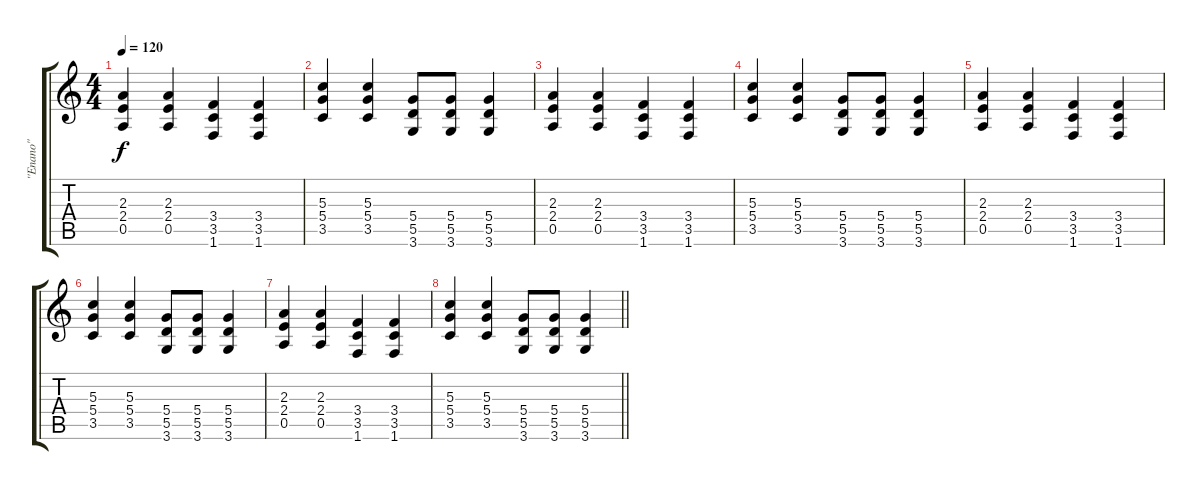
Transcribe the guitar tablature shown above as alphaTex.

\track ("''Enano''" "''Enano''") {instrument overdrivenguitar}
\staff {score tabs}
\tuning (E4 B3 G3 D3 A2 E2) {hide}
\ts (4 4)
\tempo 120
\clef g2
\ks c
(2.3 2.4 0.5).4{dy f} (2.3 2.4 0.5).4 (3.4 3.5 1.6).4 (3.4 3.5 1.6).4 |
(5.3 5.4 3.5).4 (5.3 5.4 3.5).4 (5.4 5.5 3.6).8 (5.4 5.5 3.6).8 (5.4 5.5 3.6).4 |
(2.3 2.4 0.5).4 (2.3 2.4 0.5).4 (3.4 3.5 1.6).4 (3.4 3.5 1.6).4 |
(5.3 5.4 3.5).4 (5.3 5.4 3.5).4 (5.4 5.5 3.6).8 (5.4 5.5 3.6).8 (5.4 5.5 3.6).4 |
(2.3 2.4 0.5).4 (2.3 2.4 0.5).4 (3.4 3.5 1.6).4 (3.4 3.5 1.6).4 |
(5.3 5.4 3.5).4 (5.3 5.4 3.5).4 (5.4 5.5 3.6).8 (5.4 5.5 3.6).8 (5.4 5.5 3.6).4 |
(2.3 2.4 0.5).4 (2.3 2.4 0.5).4 (3.4 3.5 1.6).4 (3.4 3.5 1.6).4 |
\barLineRight lightlight
(5.3 5.4 3.5).4 (5.3 5.4 3.5).4 (5.4 5.5 3.6).8 (5.4 5.5 3.6).8 (5.4 5.5 3.6).4
